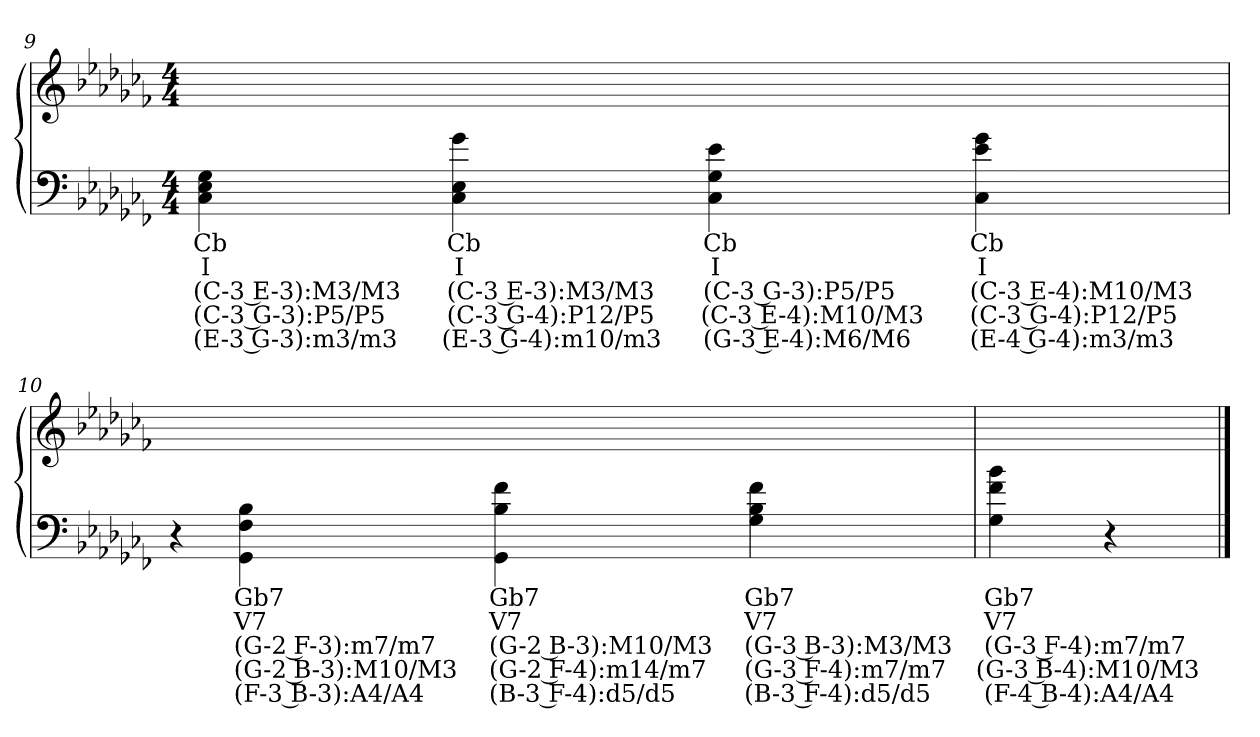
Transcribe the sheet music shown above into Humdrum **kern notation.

**kern	**text	**text	**text	**text	**text	**kern
*part2	*part2	*part2	*part2	*part2	*part2	*part1
*staff2	*staff2	*staff2	*staff2	*staff2	*staff2	*staff1
*clefF4	*	*	*	*	*	*clefG2
*k[b-e-a-d-g-c-f-]	*	*	*	*	*	*k[b-e-a-d-g-c-f-]
*C-:	*	*	*	*	*	*C-:
*M4/4	*	*	*	*	*	*M4/4
=9	=9	=9	=9	=9	=9	=9
4C- 4E- 4G-	Cb	I	(C-3 E-3):M3/M3	(C-3 G-3):P5/P5	(E-3 G-3):m3/m3	1ryy
4C- 4E- 4g-	Cb	I	(C-3 E-3):M3/M3	(C-3 G-4):P12/P5	(E-3 G-4):m10/m3	.
4C- 4G- 4e-	Cb	I	(C-3 G-3):P5/P5	(C-3 E-4):M10/M3	(G-3 E-4):M6/M6	.
4C- 4e- 4g-	Cb	I	(C-3 E-4):M10/M3	(C-3 G-4):P12/P5	(E-4 G-4):m3/m3	.
=10	=10	=10	=10	=10	=10	=10
4r	.	.	.	.	.	1ryy
4GG- 4F- 4B-	Gb7	V7	(G-2 F-3):m7/m7	(G-2 B-3):M10/M3	(F-3 B-3):A4/A4	.
4GG- 4B- 4f-	Gb7	V7	(G-2 B-3):M10/M3	(G-2 F-4):m14/m7	(B-3 F-4):d5/d5	.
4G- 4B- 4f-	Gb7	V7	(G-3 B-3):M3/M3	(G-3 F-4):m7/m7	(B-3 F-4):d5/d5	.
=11	=11	=11	=11	=11	=11	=11
4G- 4f- 4b-	Gb7	V7	(G-3 F-4):m7/m7	(G-3 B-4):M10/M3	(F-4 B-4):A4/A4	2ryy
4r	.	.	.	.	.	.
==	==	==	==	==	==	==
*-	*-	*-	*-	*-	*-	*-
